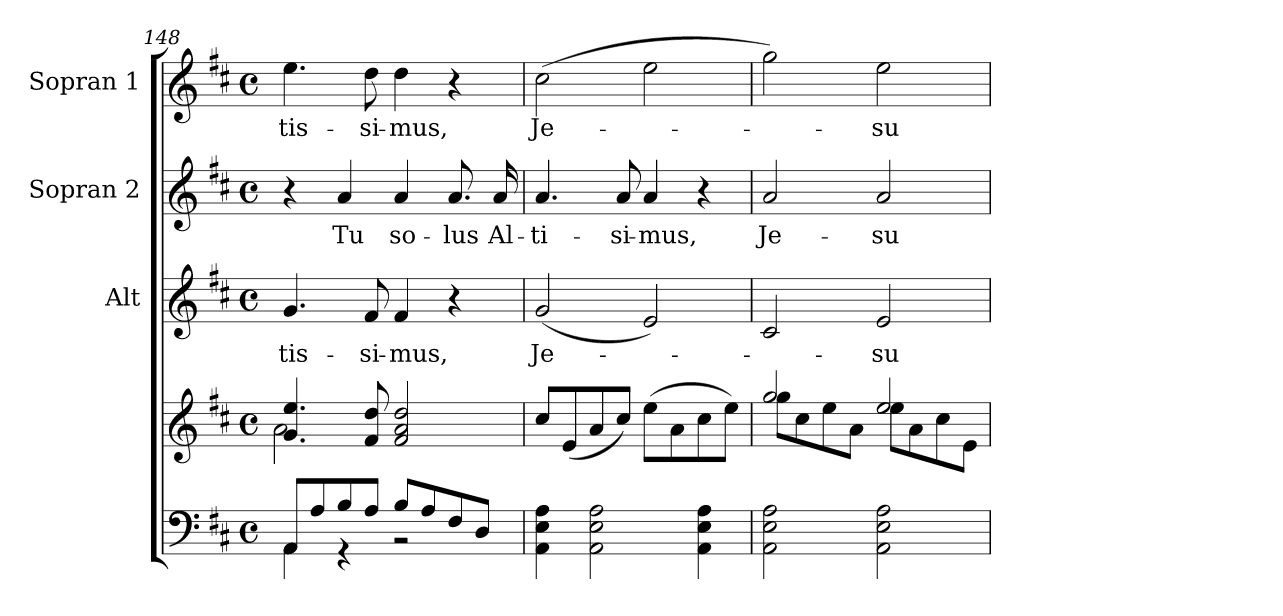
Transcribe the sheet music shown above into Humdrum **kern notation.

**kern	**kern	**kern	**text	**kern	**text	**kern	**text
*part4	*part4	*part3	*part3	*part2	*part2	*part1	*part1
*staff5	*staff4	*staff3	*staff3	*staff2	*staff2	*staff1	*staff1
*	*	*I"Alt	*	*I"Sopran 2	*	*I"Sopran 1	*
*	*	*I'A.	*	*I'S. 2	*	*I'S. 1	*
*clefF4	*clefG2	*clefG2	*	*clefG2	*	*clefG2	*
*k[f#c#]	*k[f#c#]	*k[f#c#]	*	*k[f#c#]	*	*k[f#c#]	*
*D:	*D:	*D:	*	*D:	*	*D:	*
*M4/4	*M4/4	*M4/4	*	*M4/4	*	*M4/4	*
*met(c)	*met(c)	*met(c)	*	*met(c)	*	*met(c)	*
=148	=148	=148	=148	=148	=148	=148	=148
*^	*^	*	*	*	*	*	*
!	!	!	!	!	!LO:LY:b	!	!	!	!LO:LY:b
8AA/L	4AA\	4.g/ 4.ee/	2a\	4.g/	-tis-	4r	.	4.ee\	-tis-
8A/	.	.	.	.	.	.	.	.	.
!	!	!	!	!	!	!	!LO:LY:b	!	!
8B/	4rGG	.	.	.	.	4a/	Tu	.	.
!	!	!	!	!	!LO:LY:b	!	!	!	!LO:LY:b
8A/J	.	8f#/ 8dd/	.	8f#/	-si-	.	.	8dd\	-si-
!	!	!	!	!	!LO:LY:b	!	!LO:LY:b	!	!LO:LY:b
8B/L	2rBB	2f#/ 2a/ 2dd/	2ryy	4f#/	-mus,	4a/	so-	4dd\	-mus,
8A/	.	.	.	.	.	.	.	.	.
!	!	!	!	!	!	!	!LO:LY:b	!	!
8F#/	.	.	.	4r	.	8.a/	-lus	4r	.
8D/J	.	.	.	.	.	.	.	.	.
!	!	!	!	!	!	!	!LO:LY:b	!	!
.	.	.	.	.	.	16a/	Al-	.	.
*v	*v	*	*	*	*	*	*	*	*
*	*v	*v	*	*	*	*	*	*
=149	=149	=149	=149	=149	=149	=149	=149
!	!	!	!LO:LY:b	!	!LO:LY:b	!	!LO:LY:b
4AA\ 4E\ 4A\	8cc#/L	(<2g/	Je-	4.a/	-ti-	(>2cc#\	Je-
.	(<8e/	.	.	.	.	.	.
2AA\ 2E\ 2A\	8a/	.	.	.	.	.	.
!	!	!	!	!	!LO:LY:b	!	!
.	8cc#/J)	.	.	8a/	-si-	.	.
!	!	!	!	!	!LO:LY:b	!	!
.	(>8ee\L	2e/)	.	4a/	-mus,	2ee\	.
.	8a\	.	.	.	.	.	.
4AA\ 4E\ 4A\	8cc#\	.	.	4r	.	.	.
.	8ee\J)	.	.	.	.	.	.
=150	=150	=150	=150	=150	=150	=150	=150
*	*^	*	*	*	*	*	*
!	!	!	!	!	!	!LO:LY:b	!	!
2AA\ 2E\ 2A\	2gg/	8gg\L	2c#/	.	2a/	Je-	2gg\)	.
.	.	8cc#\	.	.	.	.	.	.
.	.	8ee\	.	.	.	.	.	.
.	.	8a\J	.	.	.	.	.	.
!	!	!	!	!LO:LY:b	!	!LO:LY:b	!	!LO:LY:b
2AA\ 2E\ 2A\	2ee/	8ee\L	2e/	-su	2a/	-su	2ee\	-su
.	.	8a\	.	.	.	.	.	.
.	.	8cc#\	.	.	.	.	.	.
.	.	8e\J	.	.	.	.	.	.
*	*v	*v	*	*	*	*	*	*
=	=	=	=	=	=	=	=
*-	*-	*-	*-	*-	*-	*-	*-
